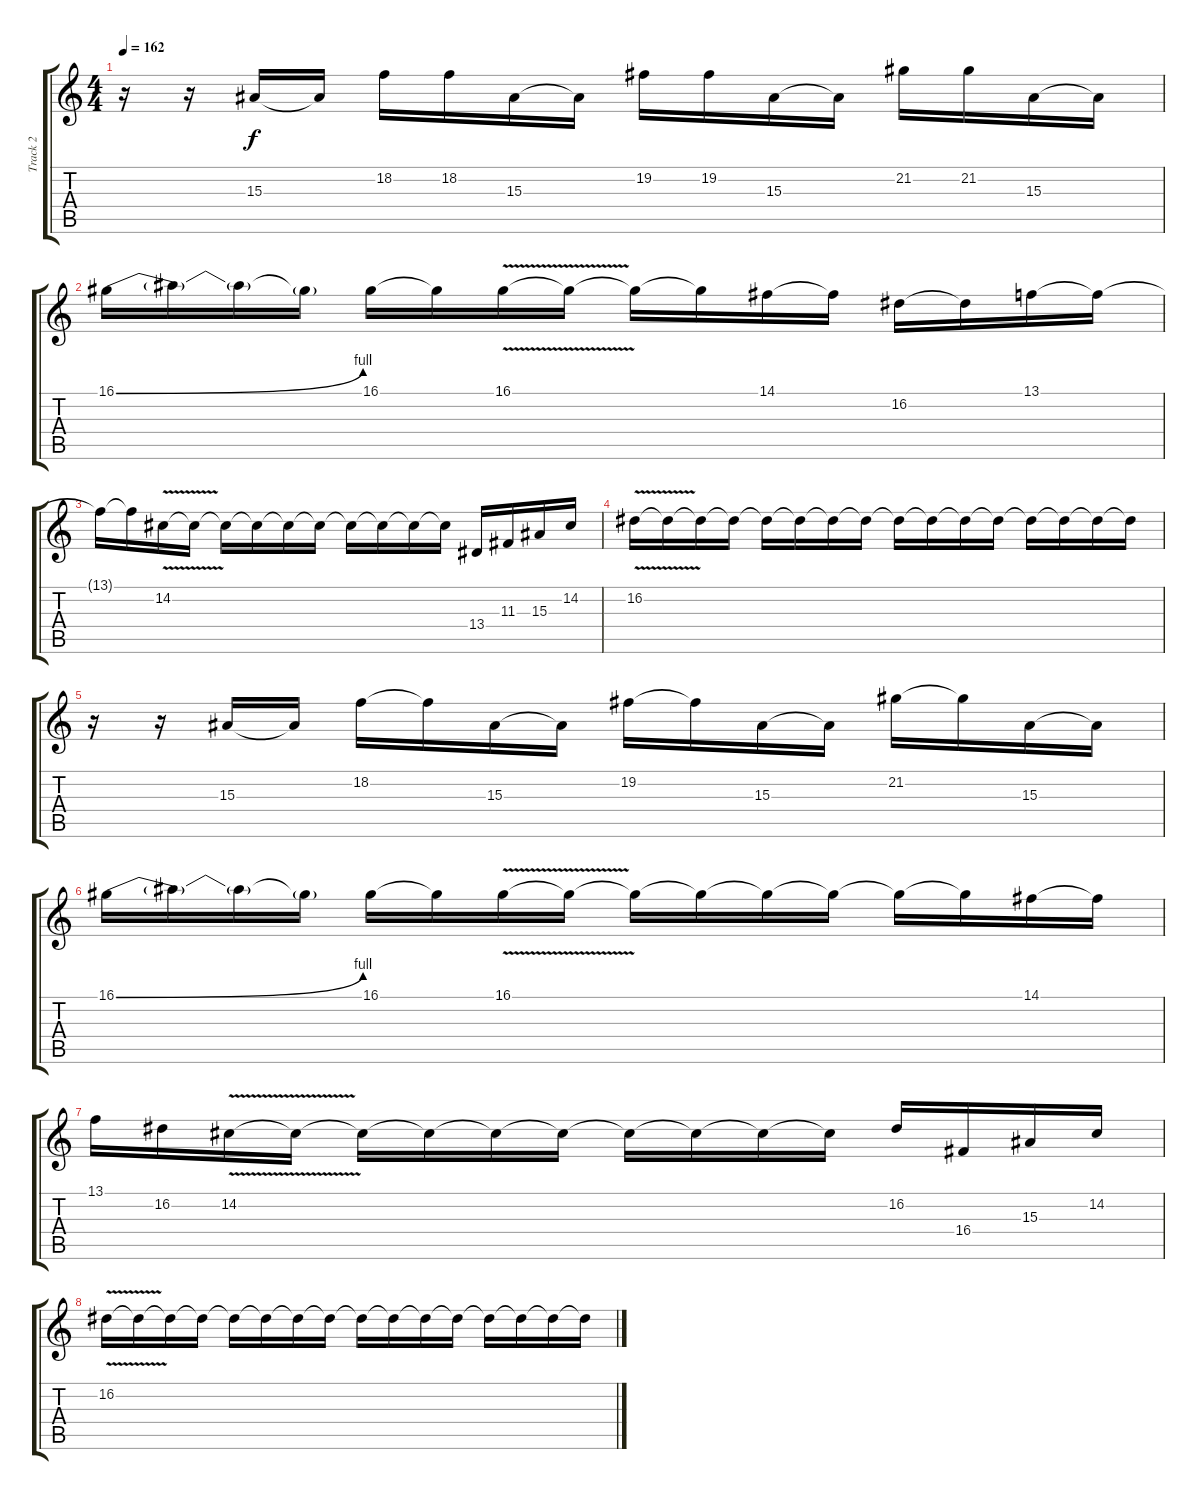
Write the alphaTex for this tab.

\track ("Track 2" "Track 2") {instrument lead5charang}
\staff {score tabs}
\tuning (E4 B3 G3 D3 A2 E2) {hide}
\ts (4 4)
\tempo 162
\clef g2
\ks c
r.16{dy f} r.16 15.3.16 15.3{t}.16 18.2.16 18.2.16 15.3.16 15.3{t}.16 19.2.16 19.2.16 15.3.16 15.3{t}.16 21.2.16 21.2.16 15.3.16 15.3{t}.16 |
16.1{be (bend 0 0 60 4)}.16 16.1{t}.16 16.1{t}.16 16.1{t}.16 16.1.16 16.1{t}.16 16.1{v}.16 16.1{t}.16 16.1{t}.16 16.1{t}.16 14.1.16 14.1{t}.16 16.2.16 16.2{t}.16 13.1.16 13.1{t}.16 |
13.1{t}.16 13.1{t}.16 14.2{v}.16 14.2{t}.16 14.2{t}.16 14.2{t}.16 14.2{t}.16 14.2{t}.16 14.2{t}.16 14.2{t}.16 14.2{t}.16 14.2{t}.16 13.4.16 11.3.16 15.3.16 14.2.16 |
16.2{v}.16 16.2{t}.16 16.2{t}.16 16.2{t}.16 16.2{t}.16 16.2{t}.16 16.2{t}.16 16.2{t}.16 16.2{t}.16 16.2{t}.16 16.2{t}.16 16.2{t}.16 16.2{t}.16 16.2{t}.16 16.2{t}.16 16.2{t}.16 |
r.16 r.16 15.3.16 15.3{t}.16 18.2.16 18.2{t}.16 15.3.16 15.3{t}.16 19.2.16 19.2{t}.16 15.3.16 15.3{t}.16 21.2.16 21.2{t}.16 15.3.16 15.3{t}.16 |
16.1{be (bend 0 0 60 4)}.16 16.1{t}.16 16.1{t}.16 16.1{t}.16 16.1.16 16.1{t}.16 16.1{v}.16 16.1{t}.16 16.1{t}.16 16.1{t}.16 16.1{t}.16 16.1{t}.16 16.1{t}.16 16.1{t}.16 14.1.16 14.1{t}.16 |
13.1.16 16.2.16 14.2{v}.16 14.2{t}.16 14.2{t}.16 14.2{t}.16 14.2{t}.16 14.2{t}.16 14.2{t}.16 14.2{t}.16 14.2{t}.16 14.2{t}.16 16.2.16 16.4.16 15.3.16 14.2.16 |
16.2{v}.16 16.2{t}.16 16.2{t}.16 16.2{t}.16 16.2{t}.16 16.2{t}.16 16.2{t}.16 16.2{t}.16 16.2{t}.16 16.2{t}.16 16.2{t}.16 16.2{t}.16 16.2{t}.16 16.2{t}.16 16.2{t}.16 16.2{t}.16
